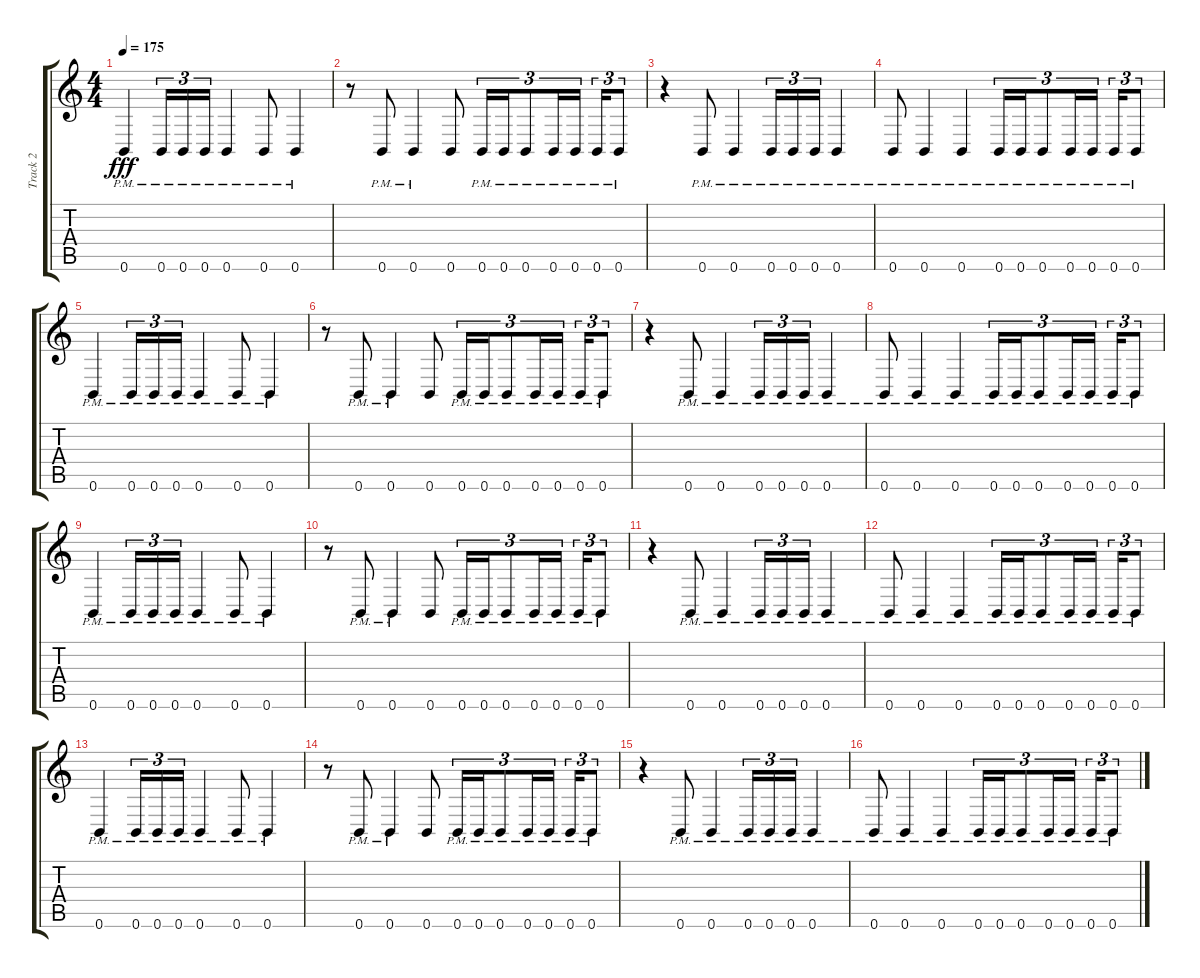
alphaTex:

\track ("Track 2" "Track 2") {instrument distortionguitar}
\staff {score tabs}
\tuning (D4 A3 F3 C3 G2 B1) {hide}
\ts (4 4)
\tempo 175
\clef g2
\ks c
0.6{pm}.4{dy fff} 0.6{pm}.16{tu (3 2)} 0.6{pm}.16{tu (3 2)} 0.6{pm}.16{tu (3 2)} 0.6{pm}.4 0.6{pm}.8 0.6{pm}.4 |
r.8 0.6{pm}.8 0.6{pm}.4 0.6.8 0.6{pm}.16{tu (3 2)} 0.6{pm}.16{tu (3 2)} 0.6{pm}.8{tu (3 2)} 0.6{pm}.16{tu (3 2)} 0.6{pm}.16{tu (3 2) beam splitsecondary} 0.6{pm}.16{tu (3 2)} 0.6{pm}.8{tu (3 2)} |
r.4 0.6{pm}.8 0.6{pm}.4 0.6{pm}.16{tu (3 2)} 0.6{pm}.16{tu (3 2)} 0.6{pm}.16{tu (3 2)} 0.6{pm}.4 |
0.6{pm}.8 0.6{pm}.4 0.6{pm}.4 0.6{pm}.16{tu (3 2)} 0.6{pm}.16{tu (3 2)} 0.6{pm}.8{tu (3 2)} 0.6{pm}.16{tu (3 2)} 0.6{pm}.16{tu (3 2) beam splitsecondary} 0.6{pm}.16{tu (3 2)} 0.6{pm}.8{tu (3 2)} |
0.6{pm}.4 0.6{pm}.16{tu (3 2)} 0.6{pm}.16{tu (3 2)} 0.6{pm}.16{tu (3 2)} 0.6{pm}.4 0.6{pm}.8 0.6{pm}.4 |
r.8 0.6{pm}.8 0.6{pm}.4 0.6.8 0.6{pm}.16{tu (3 2)} 0.6{pm}.16{tu (3 2)} 0.6{pm}.8{tu (3 2)} 0.6{pm}.16{tu (3 2)} 0.6{pm}.16{tu (3 2) beam splitsecondary} 0.6{pm}.16{tu (3 2)} 0.6{pm}.8{tu (3 2)} |
r.4 0.6{pm}.8 0.6{pm}.4 0.6{pm}.16{tu (3 2)} 0.6{pm}.16{tu (3 2)} 0.6{pm}.16{tu (3 2)} 0.6{pm}.4 |
0.6{pm}.8 0.6{pm}.4 0.6{pm}.4 0.6{pm}.16{tu (3 2)} 0.6{pm}.16{tu (3 2)} 0.6{pm}.8{tu (3 2)} 0.6{pm}.16{tu (3 2)} 0.6{pm}.16{tu (3 2) beam splitsecondary} 0.6{pm}.16{tu (3 2)} 0.6{pm}.8{tu (3 2)} |
0.6{pm}.4 0.6{pm}.16{tu (3 2)} 0.6{pm}.16{tu (3 2)} 0.6{pm}.16{tu (3 2)} 0.6{pm}.4 0.6{pm}.8 0.6{pm}.4 |
r.8 0.6{pm}.8 0.6{pm}.4 0.6.8 0.6{pm}.16{tu (3 2)} 0.6{pm}.16{tu (3 2)} 0.6{pm}.8{tu (3 2)} 0.6{pm}.16{tu (3 2)} 0.6{pm}.16{tu (3 2) beam splitsecondary} 0.6{pm}.16{tu (3 2)} 0.6{pm}.8{tu (3 2)} |
r.4 0.6{pm}.8 0.6{pm}.4 0.6{pm}.16{tu (3 2)} 0.6{pm}.16{tu (3 2)} 0.6{pm}.16{tu (3 2)} 0.6{pm}.4 |
0.6{pm}.8 0.6{pm}.4 0.6{pm}.4 0.6{pm}.16{tu (3 2)} 0.6{pm}.16{tu (3 2)} 0.6{pm}.8{tu (3 2)} 0.6{pm}.16{tu (3 2)} 0.6{pm}.16{tu (3 2) beam splitsecondary} 0.6{pm}.16{tu (3 2)} 0.6{pm}.8{tu (3 2)} |
0.6{pm}.4 0.6{pm}.16{tu (3 2)} 0.6{pm}.16{tu (3 2)} 0.6{pm}.16{tu (3 2)} 0.6{pm}.4 0.6{pm}.8 0.6{pm}.4 |
r.8 0.6{pm}.8 0.6{pm}.4 0.6.8 0.6{pm}.16{tu (3 2)} 0.6{pm}.16{tu (3 2)} 0.6{pm}.8{tu (3 2)} 0.6{pm}.16{tu (3 2)} 0.6{pm}.16{tu (3 2) beam splitsecondary} 0.6{pm}.16{tu (3 2)} 0.6{pm}.8{tu (3 2)} |
r.4 0.6{pm}.8 0.6{pm}.4 0.6{pm}.16{tu (3 2)} 0.6{pm}.16{tu (3 2)} 0.6{pm}.16{tu (3 2)} 0.6{pm}.4 |
0.6{pm}.8 0.6{pm}.4 0.6{pm}.4 0.6{pm}.16{tu (3 2)} 0.6{pm}.16{tu (3 2)} 0.6{pm}.8{tu (3 2)} 0.6{pm}.16{tu (3 2)} 0.6{pm}.16{tu (3 2) beam splitsecondary} 0.6{pm}.16{tu (3 2)} 0.6{pm}.8{tu (3 2)}
